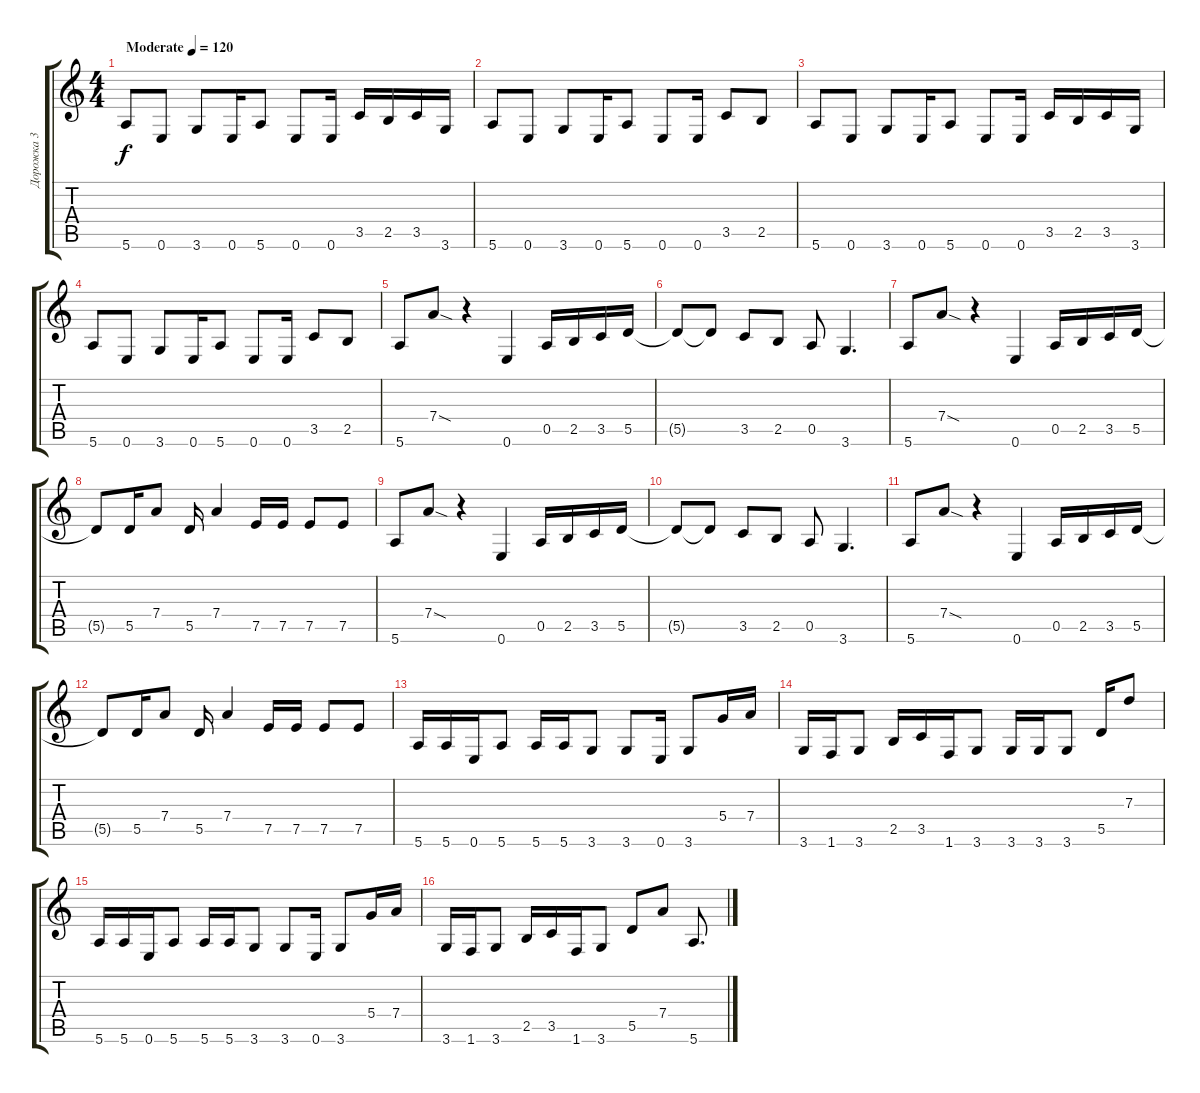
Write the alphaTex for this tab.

\track ("Дорожка 3" "Дорожка 3") {instrument electricbassfinger}
\staff {score tabs}
\tuning (E4 B3 G3 D3 A2 E2) {hide}
\ts (4 4)
\tempo (120 "Moderate")
\clef g2
\ks c
5.6.8{dy f instrument electricbassfinger} 0.6.8 3.6.8 0.6.16 5.6.8 0.6.8 0.6.16 3.5.16 2.5.16 3.5.16 3.6.16 |
5.6.8 0.6.8 3.6.8 0.6.16 5.6.8 0.6.8 0.6.16 3.5.8 2.5.8 |
5.6.8 0.6.8 3.6.8 0.6.16 5.6.8 0.6.8 0.6.16 3.5.16 2.5.16 3.5.16 3.6.16 |
5.6.8 0.6.8 3.6.8 0.6.16 5.6.8 0.6.8 0.6.16 3.5.8 2.5.8 |
5.6.8 7.4{sod}.8 r.4 0.6.4 0.5.16 2.5.16 3.5.16 5.5.16 |
5.5{t}.8 5.5{t}.8 3.5.8 2.5.8 0.5.8 3.6.4{d} |
5.6.8 7.4{sod}.8 r.4 0.6.4 0.5.16 2.5.16 3.5.16 5.5.16 |
5.5{t}.8 5.5.16 7.4.8 5.5.16 7.4.4 7.5.16 7.5.16 7.5.8 7.5.8 |
5.6.8 7.4{sod}.8 r.4 0.6.4 0.5.16 2.5.16 3.5.16 5.5.16 |
5.5{t}.8 5.5{t}.8 3.5.8 2.5.8 0.5.8 3.6.4{d} |
5.6.8 7.4{sod}.8 r.4 0.6.4 0.5.16 2.5.16 3.5.16 5.5.16 |
5.5{t}.8 5.5.16 7.4.8 5.5.16 7.4.4 7.5.16 7.5.16 7.5.8 7.5.8 |
5.6.16 5.6.16 0.6.16 5.6.8 5.6.16 5.6.16 3.6.8 3.6.8 0.6.16 3.6.8 5.4.16 7.4.16 |
3.6.16 1.6.16 3.6.8 2.5.16 3.5.16 1.6.16 3.6.8 3.6.16 3.6.16 3.6.8 5.5.16 7.3.8 |
5.6.16 5.6.16 0.6.16 5.6.8 5.6.16 5.6.16 3.6.8 3.6.8 0.6.16 3.6.8 5.4.16 7.4.16 |
3.6.16 1.6.16 3.6.8 2.5.16 3.5.16 1.6.16 3.6.8 5.5.8 7.4.8 5.6.8{d}
